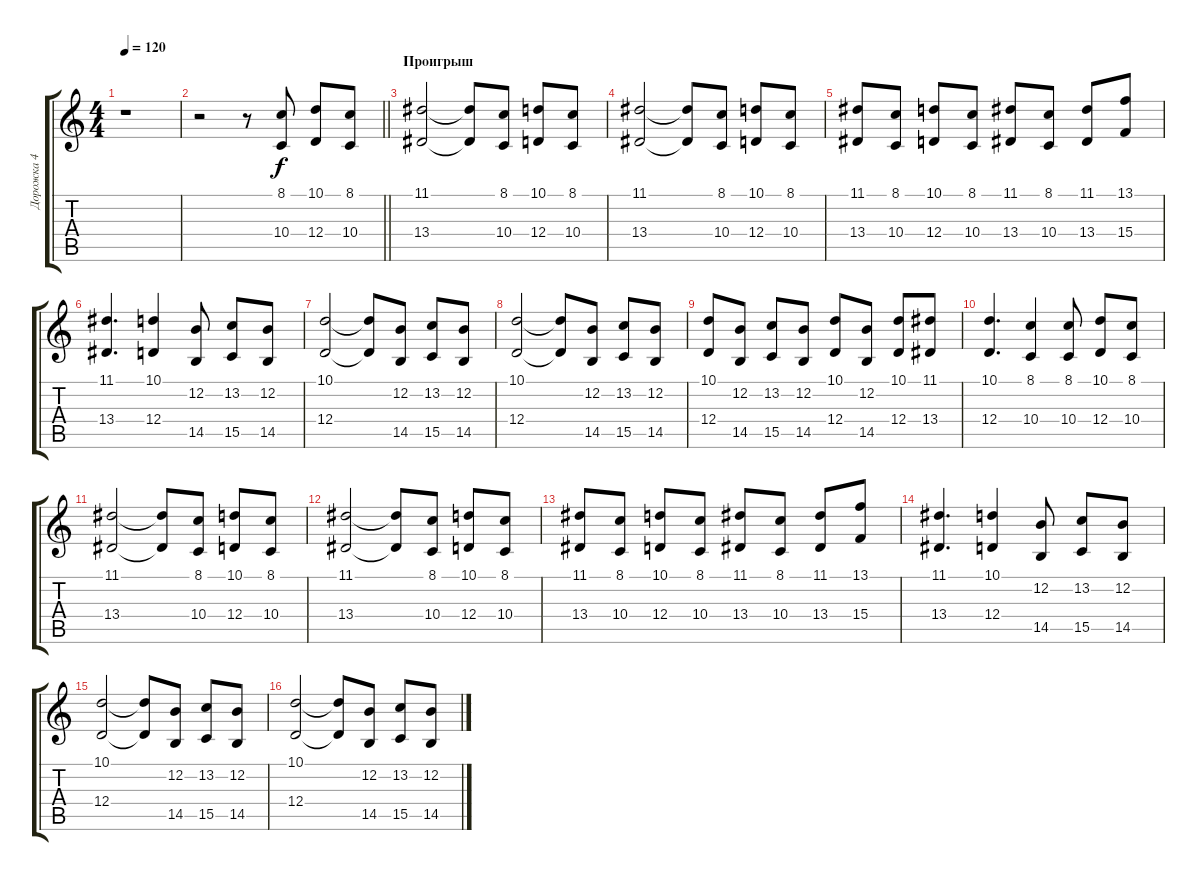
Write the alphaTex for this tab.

\track ("Дорожка 4" "Дорожка 4") {instrument tremolostrings}
\staff {score tabs}
\tuning (E4 B3 G3 D3 A2 E2) {hide}
\ts (4 4)
\tempo 120
\clef g2
\ks c
r.1{dy f} |
\barLineRight lightlight
r.2 r.8 (8.1 10.4).8 (10.1 12.4).8 (8.1 10.4).8 |
\section ("" "Проигрыш")
(11.1 13.4).2 (11.1{t} 13.4{t}).8 (8.1 10.4).8 (10.1 12.4).8 (8.1 10.4).8 |
(11.1 13.4).2 (11.1{t} 13.4{t}).8 (8.1 10.4).8 (10.1 12.4).8 (8.1 10.4).8 |
(11.1 13.4).8 (8.1 10.4).8 (10.1 12.4).8 (8.1 10.4).8 (11.1 13.4).8 (8.1 10.4).8 (11.1 13.4).8 (13.1 15.4).8 |
(11.1 13.4).4{d} (10.1 12.4).4 (12.2 14.5).8 (13.2 15.5).8 (12.2 14.5).8 |
(10.1 12.4).2 (10.1{t} 12.4{t}).8 (12.2 14.5).8 (13.2 15.5).8 (12.2 14.5).8 |
(10.1 12.4).2 (10.1{t} 12.4{t}).8 (12.2 14.5).8 (13.2 15.5).8 (12.2 14.5).8 |
(10.1 12.4).8 (12.2 14.5).8 (13.2 15.5).8 (12.2 14.5).8 (10.1 12.4).8 (12.2 14.5).8 (10.1 12.4).8 (11.1 13.4).8 |
(10.1 12.4).4{d} (8.1 10.4).4 (8.1 10.4).8 (10.1 12.4).8 (8.1 10.4).8 |
(11.1 13.4).2 (11.1{t} 13.4{t}).8 (8.1 10.4).8 (10.1 12.4).8 (8.1 10.4).8 |
(11.1 13.4).2 (11.1{t} 13.4{t}).8 (8.1 10.4).8 (10.1 12.4).8 (8.1 10.4).8 |
(11.1 13.4).8 (8.1 10.4).8 (10.1 12.4).8 (8.1 10.4).8 (11.1 13.4).8 (8.1 10.4).8 (11.1 13.4).8 (13.1 15.4).8 |
(11.1 13.4).4{d} (10.1 12.4).4 (12.2 14.5).8 (13.2 15.5).8 (12.2 14.5).8 |
(10.1 12.4).2 (10.1{t} 12.4{t}).8 (12.2 14.5).8 (13.2 15.5).8 (12.2 14.5).8 |
(10.1 12.4).2 (10.1{t} 12.4{t}).8 (12.2 14.5).8 (13.2 15.5).8 (12.2 14.5).8
